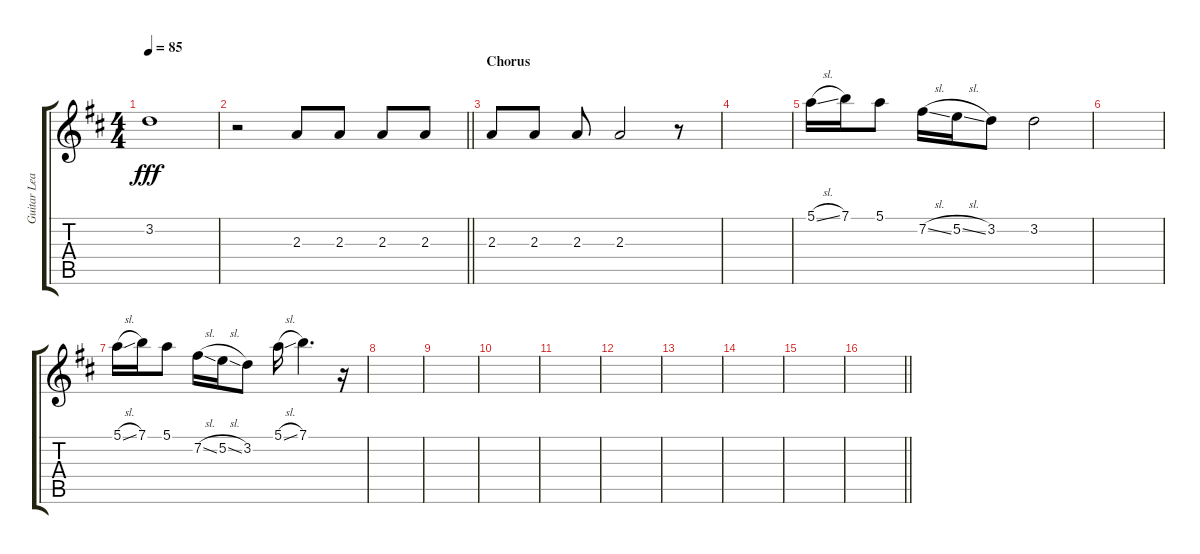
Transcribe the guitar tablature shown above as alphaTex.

\track ("Guitar Lead " "Guitar Lea") {instrument acousticguitarsteel}
\staff {score tabs}
\tuning (E4 B3 G3 D3 A2 E2) {hide}
\ts (4 4)
\tempo 85
\clef g2
\ks d
3.2.1{dy fff} |
\barLineRight lightlight
r.2 2.3.8 2.3.8 2.3.8 2.3.8 |
\section ("" "Chorus")
2.3.8 2.3.8 2.3.8 2.3.2 r.8 |
|
5.1{sl}.16 7.1.16 5.1.8 7.2{sl}.16 5.2{sl}.16 3.2.8 3.2.2 |
|
5.1{sl}.16 7.1.16 5.1.8 7.2{sl}.16 5.2{sl}.16 3.2.8 5.1{sl}.16 7.1.4{d} r.16 |
|
|
|
|
|
|
|
|
\barLineRight lightlight
